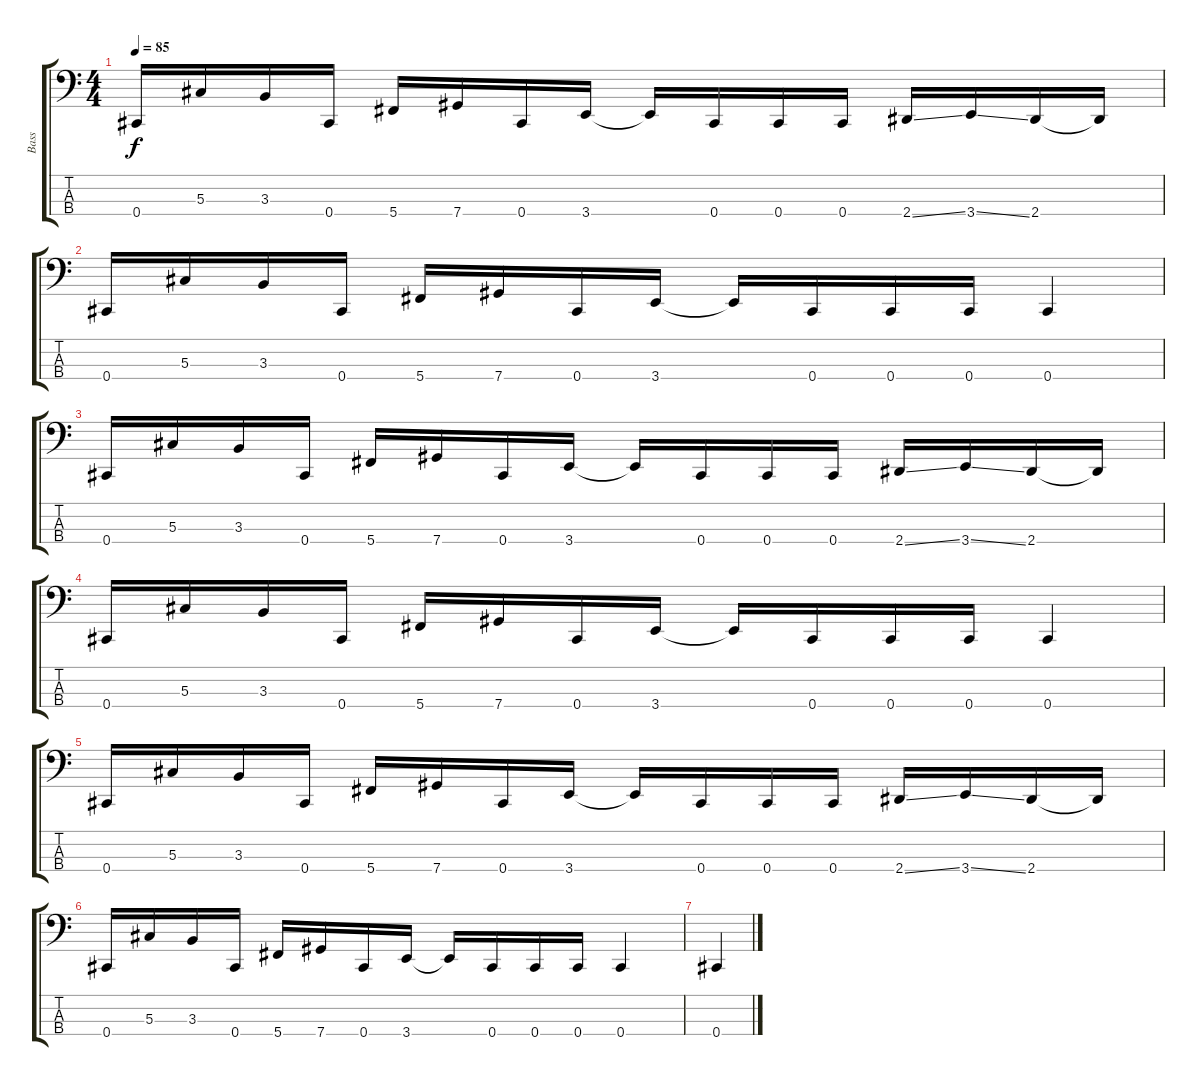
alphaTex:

\track ("Bass" "Bass") {instrument electricbasspick}
\staff {score tabs}
\tuning (Gb2 Db2 Ab1 Db1) {hide}
\ts (4 4)
\tempo 85
\clef f4
\ks c
0.4.16{dy f} 5.3.16 3.3.16 0.4.16 5.4.16 7.4.16 0.4.16 3.4.16 3.4{t}.16 0.4.16 0.4.16 0.4.16 2.4{ss}.16 3.4{ss}.16 2.4.16 2.4{t}.16 |
0.4.16 5.3.16 3.3.16 0.4.16 5.4.16 7.4.16 0.4.16 3.4.16 3.4{t}.16 0.4.16 0.4.16 0.4.16 0.4.4 |
0.4.16 5.3.16 3.3.16 0.4.16 5.4.16 7.4.16 0.4.16 3.4.16 3.4{t}.16 0.4.16 0.4.16 0.4.16 2.4{ss}.16 3.4{ss}.16 2.4.16 2.4{t}.16 |
0.4.16 5.3.16 3.3.16 0.4.16 5.4.16 7.4.16 0.4.16 3.4.16 3.4{t}.16 0.4.16 0.4.16 0.4.16 0.4.4 |
0.4.16 5.3.16 3.3.16 0.4.16 5.4.16 7.4.16 0.4.16 3.4.16 3.4{t}.16 0.4.16 0.4.16 0.4.16 2.4{ss}.16 3.4{ss}.16 2.4.16 2.4{t}.16 |
0.4.16 5.3.16 3.3.16 0.4.16 5.4.16 7.4.16 0.4.16 3.4.16 3.4{t}.16 0.4.16 0.4.16 0.4.16 0.4.4 |
0.4.4
